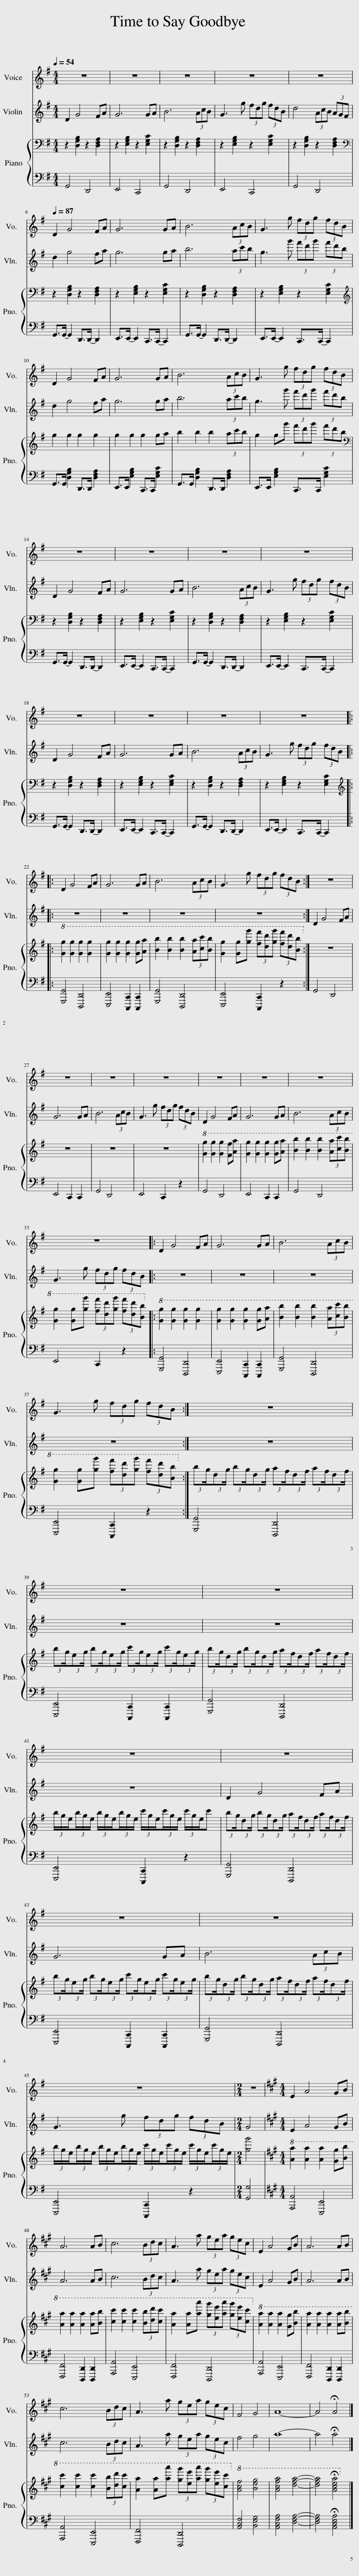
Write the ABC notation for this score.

X:1
%%score 1 2 { 3 | 4 }
L:1/8
Q:1/4=54
M:4/4
I:linebreak $
K:G
V:1 treble
V:2 treble
V:3 bass
V:4 bass
V:1
 z8 | z8 | z8 | z8 | z8 |$ %5
[Q:1/4=87] D2 G4 FA | G6 GA | B6 (3AcB | G3 g (3fdg (3fdB |$ D2 G4 FA | %10
 G6 GA | B6 (3AcB | G3 g (3fdg (3fdB |$ z8 | z8 | %15
 z8 | z8 |$ z8 | z8 | z8 | %20
 z8 |:$ D2 G4 FA | G6 GA | B6 (3AcB | G3 g (3fdg (3fdB :| %25
 z8 |$ z8 | z8 | z8 | z8 | %30
 z8 | z8 |$ z8 |: D2 G4 FA | G6 GA | %35
 B6 (3AcB |$ G3 g (3fdg (3fdB :| z8 |$ z8 | z8 |$ %40
 z8 | z8 |$ z8 | z8 |$ z8 | %45
[M:2/4] z4 |[K:A][M:4/4] E2 A4 GB |$ A6 AB | c6 (3Bdc | A3 a (3gea (3gec | %50
 E2 A4 GB | A6 AB |$ c6 (3Bdc | A3 a (3gea (3gec | F4 G4 | %55
 A8- | A4 !fermata!A4 |] %57
V:2
 D2 G4 FA | G6 GA | B6 (3AcB | G3 g (3fdg (3fdB | d4 (3AcB (3AGF |$ %5
 d2 g4 fa | g6 ga | b6 (3ac'b | g3 g' (3f'd'g' (3f'd'b |$ d2 g4 fa | %10
 g6 ga | b6 (3ac'b | g3 g' (3f'd'g' (3f'd'b |$ D2 G4 FA | G6 GA | %15
 B6 (3AcB | G3 g (3fdg (3fdB |$ D2 G4 FA | G6 GA | B6 (3AcB | %20
 G3 g (3fdg (3fdB |:$ z8 | z8 | z8 | z8 :| %25
 D2 G4 FA |$ G6 GA | B6 (3AcB | G3 g (3fdg (3fdB | D2 G4 FA | %30
 G6 GA | B6 (3AcB |$ G3 g (3fdg (3fdB |: z8 | z8 | %35
 z8 |$ z8 :| z8 |$ z8 | z8 |$ %40
 z8 | D2 G4 FA |$ G6 GA | B6 (3AcB |$ G3 g (3fdg (3fdB | %45
[M:2/4] G4 |[K:A][M:4/4] E2 A4 GB |$ A6 AB | c6 (3Bdc | A3 a (3gea (3gec | %50
 E2 A4 GB | A6 AB |$ c6 (3Bdc | A3 a (3gea (3gec | f4 g4 | %55
 a8- | a4 !fermata!a4 |] %57
V:3
 z2 [D,G,B,]2 z2 [D,F,A,]2 | z2 [E,G,B,]2 z2 [E,G,C]2 | z2 [D,G,B,]2 z2 [D,F,A,]2 | z2 [E,G,B,]2 z2 [E,G,C]2 | z2 [D,G,B,]2 z2 [D,F,A,]2 |$ %5
[K:bass] z2 [D,G,B,]2 z2 [D,F,A,]2 | z2 [E,G,B,]2 z2 [E,G,C]2 | z2 [D,G,B,]2 z2 [D,F,A,]2 | z2 [E,G,B,]2 z2 [E,G,C]2 |$[K:treble] g2 g2 g2 g2 | %10
 g2 g2 g2 ga | b2 b2 b2 (3ac'b | g2 gg' (3f'd'g' (3f'd'b |$[K:bass] z2 [D,G,B,]2 z2 [D,F,A,]2 | z2 [E,G,B,]2 z2 [E,G,C]2 | %15
 z2 [D,G,B,]2 z2 [D,F,A,]2 | z2 [E,G,B,]2 z2 [E,G,C]2 |$ z2 [D,G,B,]2 z2 [D,F,A,]2 | z2 [E,G,B,]2 z2 [E,G,C]2 | z2 [D,G,B,]2 z2 [D,F,A,]2 | %20
 z2 [E,G,B,]2 z2 [E,G,C]2 |:$[K:treble]!8va(! [gg']2 [gg']2 [gg']2 [gg']2 | [gg']2 [gg']2 [gg']2 [gg'][aa'] | [bb']2 [bb']2 [bb']2 (3[aa'][c'c''][bb'] | [gg']2 [gg'][g'g''] (3[f'f''][d'd''][g'g''] (3[f'f''][d'd''][bb']!8va)! :| %25
 z8 |$ z8 | z8 | z8 |!8va(! [gg']2 [gg']2 [gg']2 [ff'][aa'] | %30
 [gg']2 [gg']2 [gg']2 [gg'][aa'] | [bb']2 [bb']2 [bb']2 (3[aa'][c'c''][bb'] |$ [gg']2 [gg'][g'g''] (3[f'f''][d'd''][g'g''] (3[f'f''][d'd''][bb']!8va)! |:!8va(! [gg']2 [gg']2 [gg']2 [gg']2 | [gg']2 [gg']2 [gg']2 [gg'][aa'] | %35
 [bb']2 [bb']2 [bb']2 (3[aa'][c'c''][bb'] |$ [gg']2 [gg'][g'g''] (3[f'f''][d'd''][g'g''] (3[f'f''][d'd''][bb']!8va)! :| (3:2:2bg/(3:2:2dg/ (3:2:2bg/(3:2:2dg/ (3:2:2af/(3:2:2df/ (3:2:2af/(3:2:2df/ |$ (3:2:2bg/(3:2:2eg/ (3:2:2bg/(3:2:2eg/ (3:2:2c'g/(3:2:2eg/ (3:2:2c'g/(3:2:2eg/ | (3:2:2bg/(3:2:2dg/ (3:2:2bg/(3:2:2dg/ (3:2:2af/(3:2:2df/ (3:2:2af/(3:2:2df/ |$ %40
 (3b/g/e/(3b/g/e/ (3b/g/e/(3b/g/e/ (3c'/g/e/(3c'/g/e/ (3c'/g/e/c' | (3:2:2bg/(3:2:2dg/ (3:2:2bg/(3:2:2dg/ (3:2:2af/(3:2:2df/ (3:2:2af/(3:2:2df/ |$ (3:2:2bg/(3:2:2eg/ (3:2:2bg/(3:2:2eg/ (3:2:2c'g/(3:2:2eg/ (3:2:2c'g/(3:2:2eg/ | (3:2:2bg/(3:2:2dg/ (3:2:2bg/(3:2:2dg/ (3:2:2af/(3:2:2df/ (3:2:2af/(3:2:2df/ |$ (3b/g/e/(3b/g/e/ (3b/g/e/(3b/g/e/ (3c'/g/e/(3c'/g/e/ (3c'/g/e/(3c'/g/e/ | %45
[M:2/4] [gg']4 |[K:A][M:4/4]!8va(! [aa']2 [aa']2 [aa']2 [gg'][bb'] |$ [aa']2 [aa']2 [aa']2 [aa'][bb'] | [c'c'']2 [c'c'']2 [c'c'']2 (3[bb'][d'd''][c'c''] | [aa']2 [aa'][a'a''] (3[g'g''][e'e''][a'a''] (3[g'g''][e'e''][c'c'']!8va)! | %50
!8va(! [aa']2 [aa']2 [aa']2 [gg'][bb'] | [aa']2 [aa']2 [aa']2 [aa'][bb'] |$ [c'c'']2 [c'c'']2 [c'c'']2 (3[bb'][d'd''][c'c''] | [aa']2 [aa'][a'a''] (3[g'g''][e'e''][a'a''] (3[g'g''][e'e''][c'c'']!8va)! |!8va(! [ac'f']4 [be'g']4 | %55
 [ac'f'a']4 [d'f'a']4- | [d'f'a']4 !fermata![ac'e'a']4!8va)! |] %57
V:4
 G,,4 D,,4 | E,,4 C,,4 | G,,4 D,,4 | E,,4 C,,4 | G,,4 D,,4 |$ %5
 G,,>G,,- G,,2 D,,>D,,- D,,2 | E,,>E,,- E,,2 C,,>C,,- C,,2 | G,,>G,,- G,,2 D,,>D,,- D,,2 | E,,>E,,- E,,2 C,,>C,,- C,,2 |$ G,,>G,, [D,G,B,]2 D,,>D,, [D,F,A,]2 | %10
 E,,>E,, [E,G,B,]2 C,,>C,, [E,G,C]2 | G,,>G,, [D,G,B,]2 D,,>D,, [D,F,A,]2 | E,,>E,, [E,G,B,]2 C,,>C,, [E,G,C]2 |$ G,,>G,,- G,,2 D,,>D,,- D,,2 | E,,>E,,- E,,2 C,,>C,,- C,,2 | %15
 G,,>G,,- G,,2 D,,>D,,- D,,2 | E,,>E,,- E,,2 C,,>C,,- C,,2 |$ G,,>G,,- G,,2 D,,>D,,- D,,2 | E,,>E,,- E,,2 C,,>C,,- C,,2 | G,,>G,,- G,,2 D,,>D,,- D,,2 | %20
 E,,>E,,- E,,2 C,,>C,,- C,,2 |:$ [G,,,G,,]4 [D,,,D,,]4 | [E,,,E,,]4 [C,,,C,,]2 [C,,,C,,]2 | [G,,,G,,]4 [D,,,D,,]4 | [E,,,E,,]4 [C,,,C,,]2 z2 :| %25
 G,,4 D,,4 |$ E,,4 C,,2 C,,2 | G,,4 D,,4 | E,,4 C,,2 z2 | G,,4 D,,4 | %30
 E,,4 C,,2 C,,2 | G,,4 D,,4 |$ E,,4 C,,2 z2 |: [G,,,G,,]4 [D,,,D,,]4 | [E,,,E,,]4 [C,,,C,,]2 [C,,,C,,]2 | %35
 [G,,,G,,]4 [D,,,D,,]4 |$ [E,,,E,,]4 [C,,,C,,]2 z2 :| [G,,,G,,]4 [D,,,D,,]4 |$ [E,,,E,,]4 [C,,,C,,]2 [C,,,C,,]2 | [G,,,G,,]4 [D,,,D,,]4 |$ %40
 [E,,,E,,]4 [C,,,C,,]2 z2 | [G,,,G,,]4 [D,,,D,,]4 |$ [E,,,E,,]4 [C,,,C,,]2 [C,,,C,,]2 | [G,,,G,,]4 [D,,,D,,]4 |$ [E,,,E,,]4 [C,,,C,,]2 z2 | %45
[M:2/4] [G,,G,]4 |[K:A][M:4/4] [A,,,A,,]4 [E,,,E,,]4 |$ [F,,,F,,]4 [D,,,D,,]2 [D,,,D,,]2 | [A,,,A,,]4 [E,,,E,,]4 | [F,,,F,,]4 [D,,,D,,]4 | %50
 [A,,,A,,]4 [E,,,E,,]4 | [F,,,F,,]4 [D,,,D,,]2 [D,,,D,,]2 |$ [A,,,A,,]4 [E,,,E,,]4 | [F,,,F,,]4 [D,,,D,,]4 | [A,,C,F,]4 [B,,E,G,]4 | %55
 [A,,C,F,A,]4 [D,F,A,]4- | [D,F,A,]4 !fermata![A,,C,E,A,]4 |] %57
